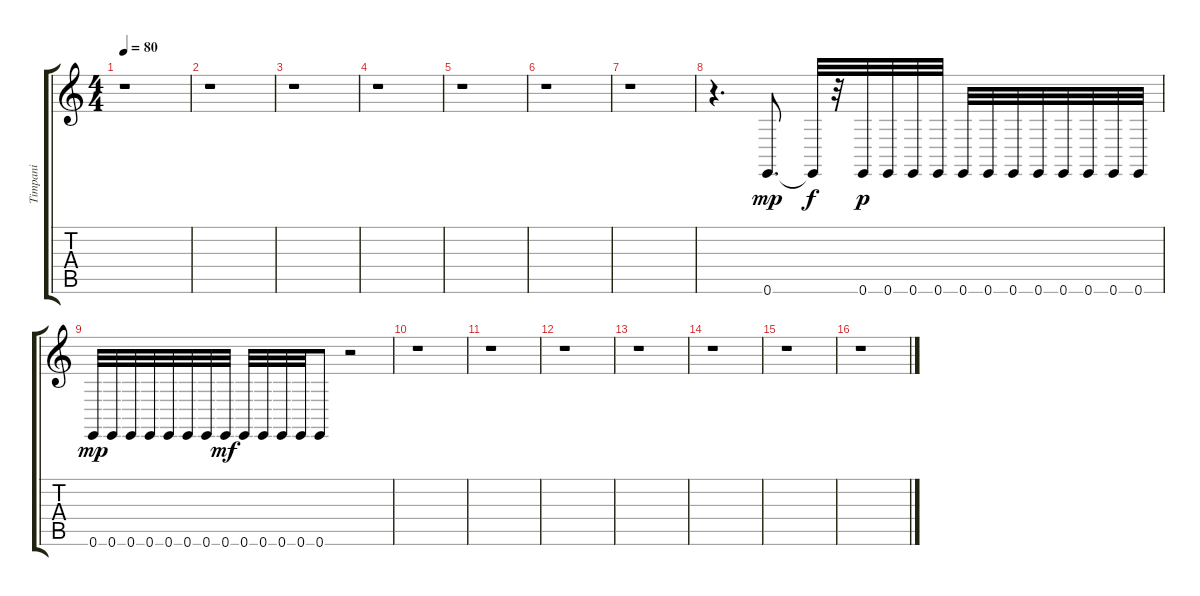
\track ("Timpani" "Timpani") {instrument timpani}
\staff {score tabs}
\tuning (E4 B3 G3 D3 A2 E2) {hide}
\ts (4 4)
\tempo 80
\clef g2
\ks c
r.1{dy mp instrument timpani} |
r.1 |
r.1 |
r.1 |
r.1 |
r.1 |
r.1 |
r.4{d} 0.6.8{d} 0.6{t}.32{dy f} r.32 0.6.32{dy p} 0.6.32 0.6.32 0.6.32 0.6.32 0.6.32 0.6.32 0.6.32 0.6.32 0.6.32 0.6.32 0.6.32 |
0.6.32{dy mp} 0.6.32 0.6.32 0.6.32 0.6.32 0.6.32 0.6.32 0.6.32{dy mf} 0.6.32 0.6.32 0.6.32 0.6.32 0.6.8 r.2 |
r.1 |
r.1 |
r.1 |
r.1 |
r.1 |
r.1 |
r.1
